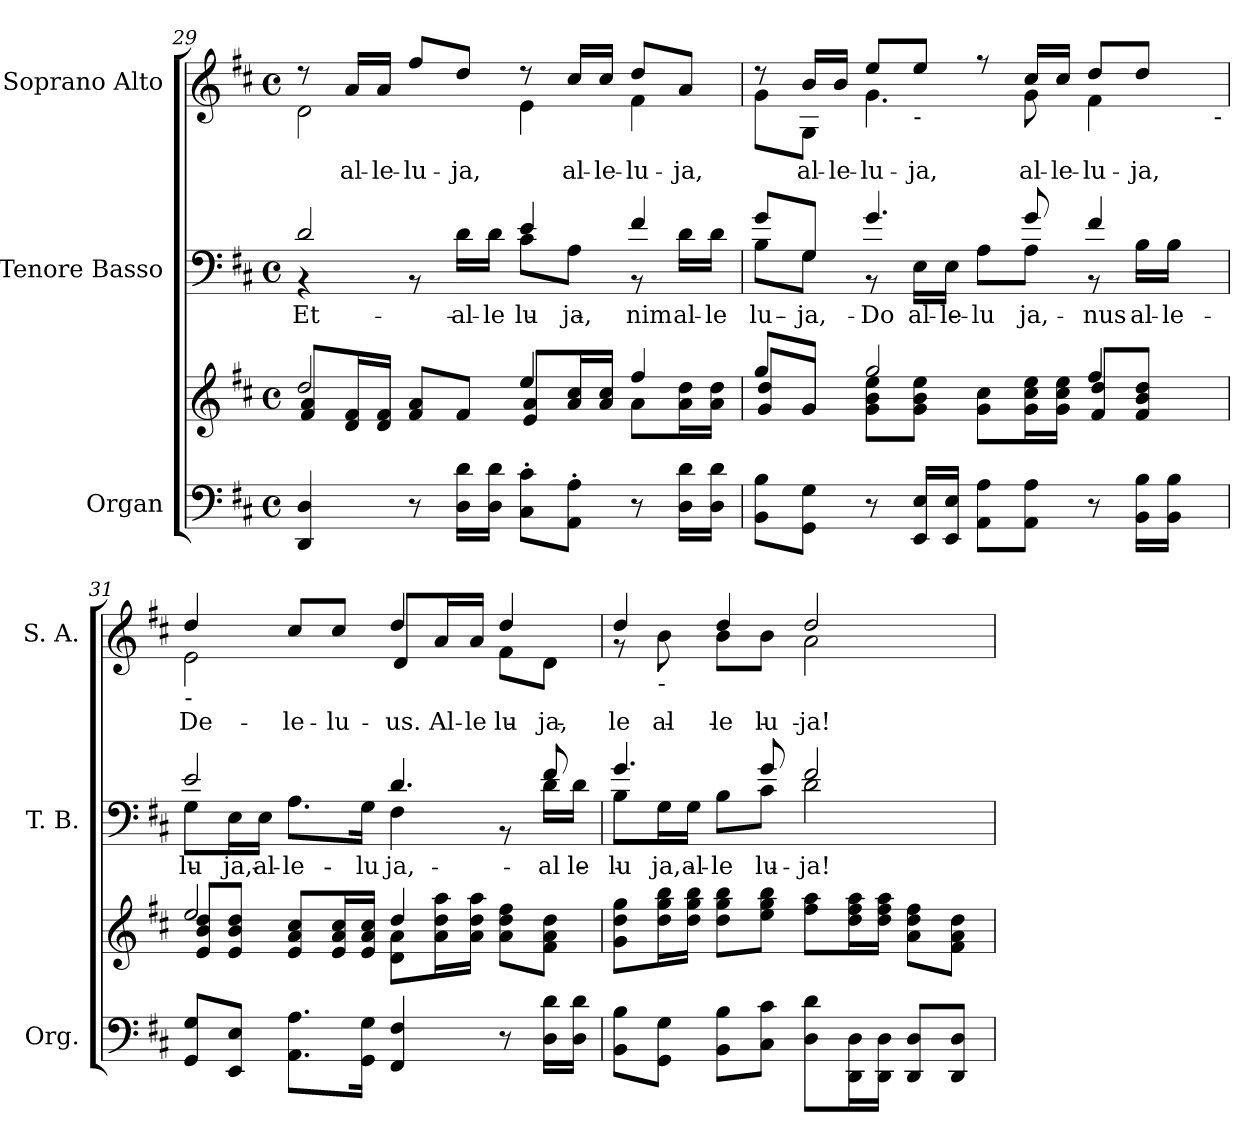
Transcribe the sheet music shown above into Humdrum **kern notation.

**kern	**kern	**kern	**text	**kern	**text
*part3	*part3	*part2	*part2	*part1	*part1
*staff4	*staff3	*staff2	*staff2	*staff1	*staff1
*I"Organ	*	*I"Tenore Basso	*	*I"Soprano Alto	*
*I'Org.	*	*I'T. B.	*	*I'S. A.	*
*clefF4	*clefG2	*clefF4	*	*clefG2	*
*k[f#c#]	*k[f#c#]	*k[f#c#]	*	*k[f#c#]	*
*D:	*D:	*D:	*	*D:	*
*M4/4	*M4/4	*M4/4	*	*M4/4	*
*met(c)	*met(c)	*met(c)	*	*met(c)	*
=29	=29	=29	=29	=29	=29
*	*^	*	*	*	*
!	!	!	!	!LO:LY:a:color=#000000	!	!
*	*	*	*^	*	*^	*
4DDi/ 4Di	2ddi/	8f#i/ 8ai/L	2di/	4r	Et-	8r	2di\	.
!	!	!	!	!	!	!	!	!LO:LY:a:color=#000000
.	.	16di/ 16f#i/L	.	.	.	16ai/LL	.	al-
!	!	!	!	!	!	!	!	!LO:LY:a:color=#000000
.	.	16di/ 16f#i/JJ	.	.	.	16ai/JJ	.	-le-
!	!	!	!	!	!	!	!	!LO:LY:a:color=#000000
8r	.	8f#i/ 8ai/L	.	8r	.	8ff#i/L	.	-lu-
!	!	!	!	!	!LO:LY:b:color=#000000	!	!	!
!	!	!	!	!	!	!	!	!LO:LY:a:color=#000000
16Di\ 16di\LL	.	8f#i/J	.	16di\LL	al-	8ddi/J	.	-ja,
!	!	!	!	!	!LO:LY:b:color=#000000	!	!	!
16Di\ 16di\JJ	.	.	.	16di\JJ	-le-	.	.	.
!	!	!	!	!	!LO:LY:a:color=#000000	!	!	!
!	!	!	!	!	!LO:LY:b:color=#000000	!	!	!
8C#i'\ 8c#i'\L	4eei/	8ei/ 8ai/L	4ei/	8c#i\L	-lu-	8r	4ei\	.
!	!	!	!	!	!LO:LY:b:color=#000000	!	!	!
!	!	!	!	!	!	!	!	!LO:LY:a:color=#000000
8AAi'\ 8Ai'\J	.	16ai/ 16cc#i/L	.	8Ai\J	-ja,	16cc#i/LL	.	al-
!	!	!	!	!	!	!	!	!LO:LY:a:color=#000000
.	.	16ai/ 16cc#i/JJ	.	.	.	16cc#i/JJ	.	-le-
!	!	!	!	!	!LO:LY:a:color=#000000	!	!	!
!	!	!	!	!	!	!	!	!LO:LY:a:color=#000000
8r	4ff#i/	8ai\L	4f#i/	8r	-nim	8ddi/L	4f#i\	-lu-
!	!	!	!	!	!LO:LY:b:color=#000000	!	!	!
!	!	!	!	!	!	!	!	!LO:LY:a:color=#000000
16Di\ 16di\LL	.	16ai\ 16ddi\L	.	16di\LL	al-	8ai/J	.	-ja,
!	!	!	!	!	!LO:LY:b:color=#000000	!	!	!
16Di\ 16di\JJ	.	16ai\ 16ddi\JJ	.	16di\JJ	-le-	.	.	.
*	*	*	*	*	*	*v	*v	*
=30	=30	=30	=30	=30	=30	=30	=30
!	!	!	!	!	!LO:LY:a:color=#000000	!	!
!	!	!	!	!	!LO:LY:b:color=#000000	!	!
*	*	*	*	*	*	*^	*
*	*	*	*	*	*	*	*^	*
8BBi\ 8Bi\L	8ggi/L	8gi/ 8ddi/L	8gi/L	8Bi\L	-lu-	8r	8gi\L	2ryy	.
!	!	!	!	!	!LO:LY:a:color=#000000	!	!	!	!
!	!	!	!	!	!LO:LY:b:color=#000000	!	!	!	!
!	!	!	!	!	!	!	!	!	!LO:LY:a:color=#000000
8GGi\ 8Gi\J	8gi/J	8gi/J	8Gi/J	8Gi\J	-ja,	16bi/LL	8Gi\J	.	al-
!	!	!	!	!	!	!	!	!	!LO:LY:a:color=#000000
.	.	.	.	.	.	16bi/JJ	.	.	-le-
!	!	!	!	!	!LO:LY:a:color=#000000	!	!	!	!
!	!	!	!	!	!	!	!	!	!LO:LY:a:color=#000000
8r	2ggi/	8gi\ 8bi\ 8eei\L	4.gi/	8r	Do-	8eei/L	4.gi\	.	-lu-
!	!	!	!	!	!LO:LY:b:color=#000000	!	!	!	!
!	!	!	!	!	!	!LO:TX:b:t=-	!	!	!
!	!	!	!	!	!	!	!	!	!LO:LY:a:color=#000000
16EEi/ 16Ei/LL	.	8gi\ 8bi\ 8eei\J	.	16Ei\LL	al-	8eei/J	.	.	-ja,
!	!	!	!	!	!LO:LY:b:color=#000000	!	!	!	!
16EEi/ 16Ei/JJ	.	.	.	16Ei\JJ	-le-	.	.	.	.
!	!	!	!	!	!LO:LY:b:color=#000000	!	!	!	!
8AAi\ 8Ai\L	.	8gi\ 8cc#i\L	.	8Ai\L	-lu-	8r	.	4ryy	.
!	!	!	!	!	!LO:LY:a:color=#000000	!	!	!	!
!	!	!	!	!	!LO:LY:b:color=#000000	!	!	!	!
!	!	!	!	!	!	!	!	!	!LO:LY:a:color=#000000
8AAi\ 8Ai\J	.	16gi\ 16cc#i\ 16eei\L	8gi/	8Ai\J	-ja,	16cc#i/LL	8gi\	.	al-
!	!	!	!	!	!	!	!	!	!LO:LY:a:color=#000000
.	.	16gi\ 16cc#i\ 16eei\JJ	.	.	.	16cc#i/JJ	.	.	-le-
!	!	!	!	!	!LO:LY:a:color=#000000	!	!	!	!
!	!	!	!	!	!	!	!	!	!LO:LY:a:color=#000000
8r	4ff#i/	8f#i/ 8ddi/L	4f#i/	8r	-nus	8ddi/L	4f#i\	8ryy	-lu-
!	!	!	!	!	!LO:LY:b:color=#000000	!	!	!	!
!	!	!	!	!	!	!	!	!	!LO:LY:a:color=#000000
16BBi\ 16Bi\LL	.	8f#i/ 8bi/ 8ddi/J	.	16Bi\LL	al-	8ddi/J	.	16ryy	-ja,
!	!	!	!	!	!LO:LY:b:color=#000000	!	!	!	!
16BBi\ 16Bi\JJ	.	.	.	16Bi\JJ	-le-	.	.	32ryy	.
.	.	.	.	.	.	.	.	64ryy	.
.	.	.	.	.	.	.	.	128...ryy	.
!	!	!	!	!	!	!	!	!LO:TX:b:t=-	!
.	.	.	.	.	.	.	.	1024ryy	.
*	*	*	*	*	*	*v	*v	*v	*
!!LO:LB:g=z
=31	=31	=31	=31	=31	=31	=31	=31
*	*	*	*	*	*	*^	*
*	*	*	*	*	*	*	*^	*
!	!	!	!	!	!LO:LY:a:color=#000000	!	!	!	!
*	*	*	*	*	*	*v	*v	*v	*
*	*	*	*	*	*	*^	*
*	*	*	*	*	*	*	*^	*
!	!	!	!	!	!LO:LY:b:color=#000000	!	!	!	!
*	*	*	*	*	*	*v	*v	*v	*
*	*	*	*	*	*	*^	*
*	*	*	*	*	*	*	*^	*
!	!	!	!	!	!	!	!	!	!LO:LY:a:color=#000000
*	*	*	*	*	*	*	*v	*v	*
*	*	*	*	*	*	*	*^	*
!	!	!	!	!	!	!LO:TX:b:t=-	!	!	!
!	!	!	!	!	!	!	!	!	!LO:LY:b:color=#000000
*	*	*	*	*	*	*	*v	*v	*
8GGi/ 8Gi/L	2eei/	8ei/ 8bi/ 8ddi/L	2ei/	8Gi\L	-lu-	4ddi/	2ei\	De-
!	!	!	!	!	!LO:LY:b:color=#000000	!	!	!
8EEi/ 8Ei/J	.	8ei/ 8bi/ 8ddi/J	.	16Ei\L	-ja,	.	.	.
!	!	!	!	!	!LO:LY:b:color=#000000	!	!	!
.	.	.	.	16Ei\JJ	al-	.	.	.
!	!	!	!	!	!LO:LY:b:color=#000000	!	!	!
!	!	!	!	!	!	!	!	!LO:LY:a:color=#000000
8.AAi\ 8.Ai\L	.	8ei/ 8ai/ 8cc#i/L	.	8.Ai\L	-le-	8cc#i/L	.	-le-
!	!	!	!	!	!	!	!	!LO:LY:a:color=#000000
.	.	16ei/ 16ai/ 16cc#i/L	.	.	.	8cc#i/J	.	-lu-
!	!	!	!	!	!LO:LY:b:color=#000000	!	!	!
16GGi\ 16Gi\Jk	.	16ei/ 16ai/ 16cc#i/JJ	.	16Gi\Jk	-lu-	.	.	.
!	!	!	!	!	!LO:LY:a:color=#000000	!	!	!
!	!	!	!	!	!LO:LY:b:color=#000000	!	!	!
!	!	!	!	!	!	!	!	!LO:LY:a:color=#000000
!	!	!	!	!	!	!	!	!LO:LY:b:color=#000000
4FF#i/ 4F#i	4ddi/	8di\ 8ai\L	4.di/	4F#i\	-ja,	4ddi/	8di/L	-us.
!	!	!	!	!	!	!	!	!LO:LY:b:color=#000000
.	.	16ai\ 16ddi\ 16aai\L	.	.	.	.	16ai/L	Al-
!	!	!	!	!	!	!	!	!LO:LY:b:color=#000000
.	.	16ai\ 16ddi\ 16aai\JJ	.	.	.	.	16ai/JJ	-le-
!	!	!	!	!	!	!	!	!LO:LY:a:color=#000000
!	!	!	!	!	!	!	!	!LO:LY:b:color=#000000
8r	4ryy	8ai\ 8ddi\ 8ff#i\L	.	8r	.	4ddi/	8f#i\L	-lu-
!	!	!	!	!	!LO:LY:a:color=#000000	!	!	!
!	!	!	!	!	!LO:LY:b:color=#000000	!	!	!
!	!	!	!	!	!	!	!	!LO:LY:b:color=#000000
16Di\ 16di\LL	.	8f#i\ 8ai\ 8ddi\J	8f#i/	16di\LL	al-	.	8di\J	-ja,
!	!	!	!	!	!LO:LY:b:color=#000000	!	!	!
16Di\ 16di\JJ	.	.	.	16di\JJ	-le-	.	.	.
*	*v	*v	*	*	*	*	*	*
=32	=32	=32	=32	=32	=32	=32	=32
!	!	!	!	!LO:LY:a:color=#000000	!	!	!
!	!	!	!	!LO:LY:b:color=#000000	!	!	!
!	!	!	!	!	!	!	!LO:LY:a:color=#000000
8BBi\ 8Bi\L	8gi\ 8ddi\ 8ggi\L	4.gi/	8Bi\L	-lu-	4ddi/	8r	-le-
!	!	!	!	!LO:LY:b:color=#000000	!	!	!
!	!	!	!	!	!	!LO:TX:b:t=-	!
!	!	!	!	!	!	!	!LO:LY:b:color=#000000
8GGi\ 8Gi\J	16ddi\ 16ggi\ 16bbi\L	.	16Gi\L	-ja,	.	8bi\	al-
!	!	!	!	!LO:LY:b:color=#000000	!	!	!
.	16ddi\ 16ggi\ 16bbi\JJ	.	16Gi\JJ	al-	.	.	.
!	!	!	!	!LO:LY:b:color=#000000	!	!	!
!	!	!	!	!	!	!	!LO:LY:a:color=#000000
!	!	!	!	!	!	!	!LO:LY:b:color=#000000
8BBi\ 8Bi\L	8ddi\ 8ggi\ 8bbi\L	.	8Bi\L	-le-	4ddi/	8bi\L	-le-
!	!	!	!	!LO:LY:a:color=#000000	!	!	!
!	!	!	!	!LO:LY:b:color=#000000	!	!	!
!	!	!	!	!	!	!	!LO:LY:b:color=#000000
8C#i\ 8c#i\J	8eei\ 8ggi\ 8bbi\J	8gi/	8c#i\J	-lu-	.	8bi\J	-lu-
!	!	!	!	!LO:LY:a:color=#000000	!	!	!
!	!	!	!	!LO:LY:b:color=#000000	!	!	!
!	!	!	!	!	!	!	!LO:LY:a:color=#000000
!	!	!	!	!	!	!	!LO:LY:b:color=#000000
8Di\ 8di\L	8ff#i\ 8aai\L	2f#i/	2di\	-ja!	2ddi/	2ai\	-ja!
16DDi\ 16Di\L	16ddi\ 16ff#i\ 16aai\L	.	.	.	.	.	.
16DDi\ 16Di\JJ	16ddi\ 16ff#i\ 16aai\JJ	.	.	.	.	.	.
8DDi/ 8Di/L	8ai\ 8ddi\ 8ff#i\L	.	.	.	.	.	.
8DDi/ 8Di/J	8f#i\ 8ai\ 8ddi\J	.	.	.	.	.	.
*	*	*v	*v	*	*	*	*
*	*	*	*	*v	*v	*
=	=	=	=	=	=
*-	*-	*-	*-	*-	*-
